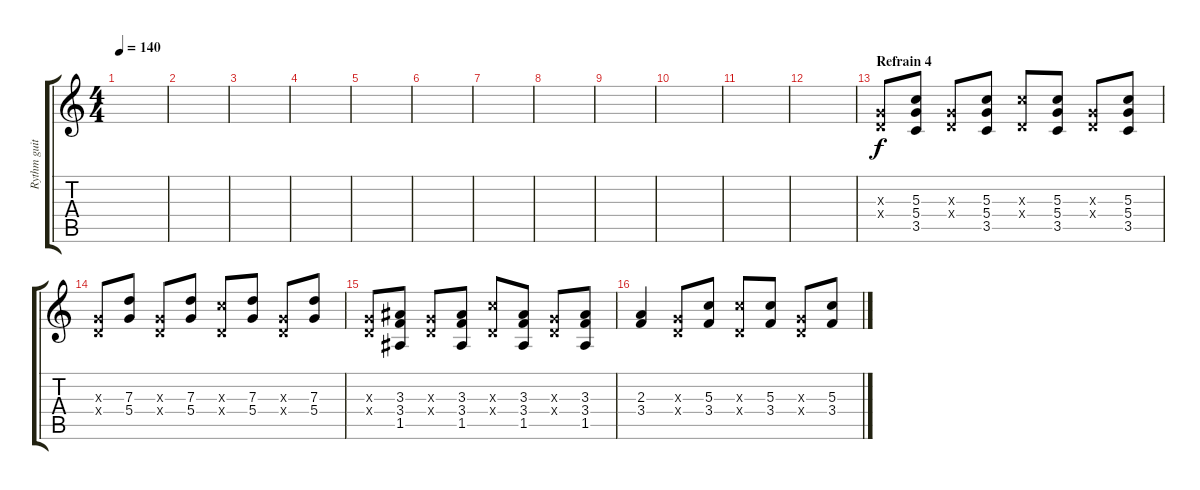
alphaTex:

\track ("Rythm guitar" "Rythm guit") {instrument acousticguitarsteel}
\staff {score tabs}
\tuning (E4 B3 G3 D3 A2 E2) {hide}
\ts (4 4)
\tempo 140
\clef g2
\ks c
|
|
|
|
|
|
|
|
|
|
|
|
\section ("" "Refrain 4")
(0.3{x} 0.4{x}).8{volume 12 balance 10 instrument overdrivenguitar} (5.3 5.4 3.5).8 (0.3{x} 0.4{x}).8 (5.3 5.4 3.5).8 (5.3{x} 0.4{x}).8 (5.3 5.4 3.5).8 (0.3{x} 0.4{x}).8 (5.3 5.4 3.5).8 |
(0.3{x} 0.4{x}).8 (7.3 5.4).8 (0.3{x} 0.4{x}).8 (7.3 5.4).8 (5.3{x} 0.4{x}).8 (7.3 5.4).8 (0.3{x} 0.4{x}).8 (7.3 5.4).8 |
(0.3{x} 0.4{x}).8 (3.3 3.4 1.5).8 (0.3{x} 0.4{x}).8 (3.3 3.4 1.5).8 (5.3{x} 0.4{x}).8 (3.3 3.4 1.5).8 (0.3{x} 0.4{x}).8 (3.3 3.4 1.5).8 |
(2.3 3.4).4 (0.3{x} 0.4{x}).8 (5.3 3.4).8 (5.3{x} 0.4{x}).8 (5.3 3.4).8 (0.3{x} 0.4{x}).8 (5.3 3.4).8
